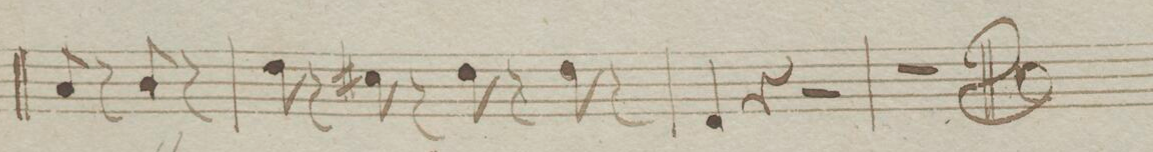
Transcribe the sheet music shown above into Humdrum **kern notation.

**kern	**dynam
*I"Violin 2do	*
*clefG2	*
*k[b-]	*
*met(c)	*
*M4/4	*
8a/	.
8r	.
8b-\	.
8r	.
=22	=22
8dd\	.
8r	.
8cc#X\	.
8r	.
8dd\	.
8r	.
8dd\	.
8r	.
=23	=23
4d/	.
4r	.
2r	.
=24	=24
1r	.
==	==
*-	*-
